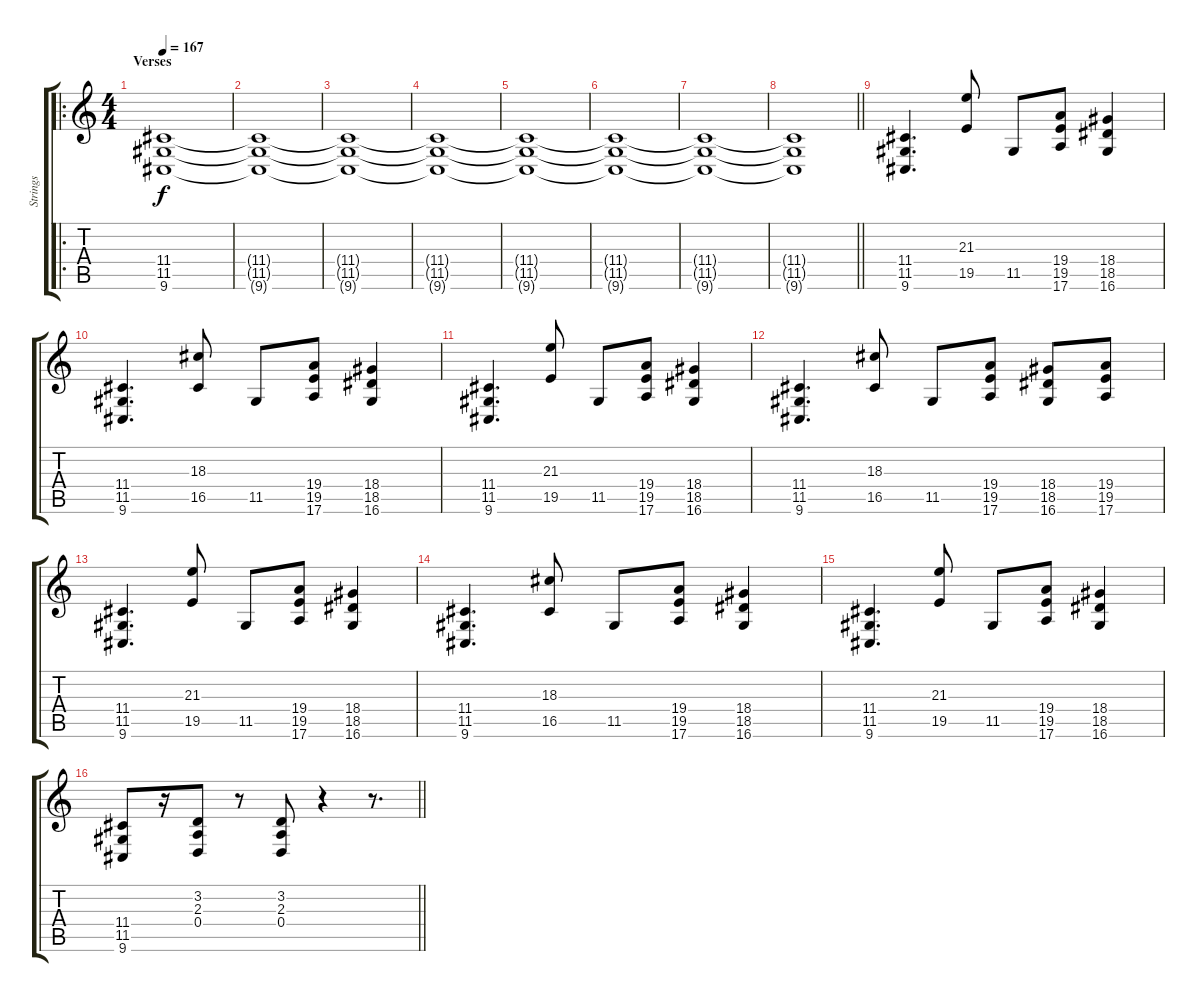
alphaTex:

\track ("Strings" "Strings") {instrument stringensemble1}
\staff {score tabs}
\tuning (E4 B3 G3 D3 A2 E2) {hide}
\ro
\ts (4 4)
\section ("" "Verses")
\tempo 167
\clef g2
\ks c
(11.4 11.5 9.6).1{dy f volume 4} |
(11.4{t} 11.5{t} 9.6{t}).1 |
(11.4{t} 11.5{t} 9.6{t}).1 |
(11.4{t} 11.5{t} 9.6{t}).1 |
(11.4{t} 11.5{t} 9.6{t}).1 |
(11.4{t} 11.5{t} 9.6{t}).1 |
(11.4{t} 11.5{t} 9.6{t}).1 |
\barLineRight lightlight
(11.4{t} 11.5{t} 9.6{t}).1 |
(11.4 11.5 9.6).4{d volume 8} (21.3 19.5).8 11.5.8 (19.4 19.5 17.6).8 (18.4 18.5 16.6).4 |
(11.4 11.5 9.6).4{d} (18.3 16.5).8 11.5.8 (19.4 19.5 17.6).8 (18.4 18.5 16.6).4 |
(11.4 11.5 9.6).4{d} (21.3 19.5).8 11.5.8 (19.4 19.5 17.6).8 (18.4 18.5 16.6).4 |
(11.4 11.5 9.6).4{d} (18.3 16.5).8 11.5.8 (19.4 19.5 17.6).8 (18.4 18.5 16.6).8 (19.4 19.5 17.6).8 |
(11.4 11.5 9.6).4{d} (21.3 19.5).8 11.5.8 (19.4 19.5 17.6).8 (18.4 18.5 16.6).4 |
(11.4 11.5 9.6).4{d} (18.3 16.5).8 11.5.8 (19.4 19.5 17.6).8 (18.4 18.5 16.6).4 |
(11.4 11.5 9.6).4{d} (21.3 19.5).8 11.5.8 (19.4 19.5 17.6).8 (18.4 18.5 16.6).4 |
\barLineRight lightlight
(11.4 11.5 9.6).8 r.16 (3.2 2.3 0.4).8 r.8 (3.2 2.3 0.4).8 r.4 r.8{d}
